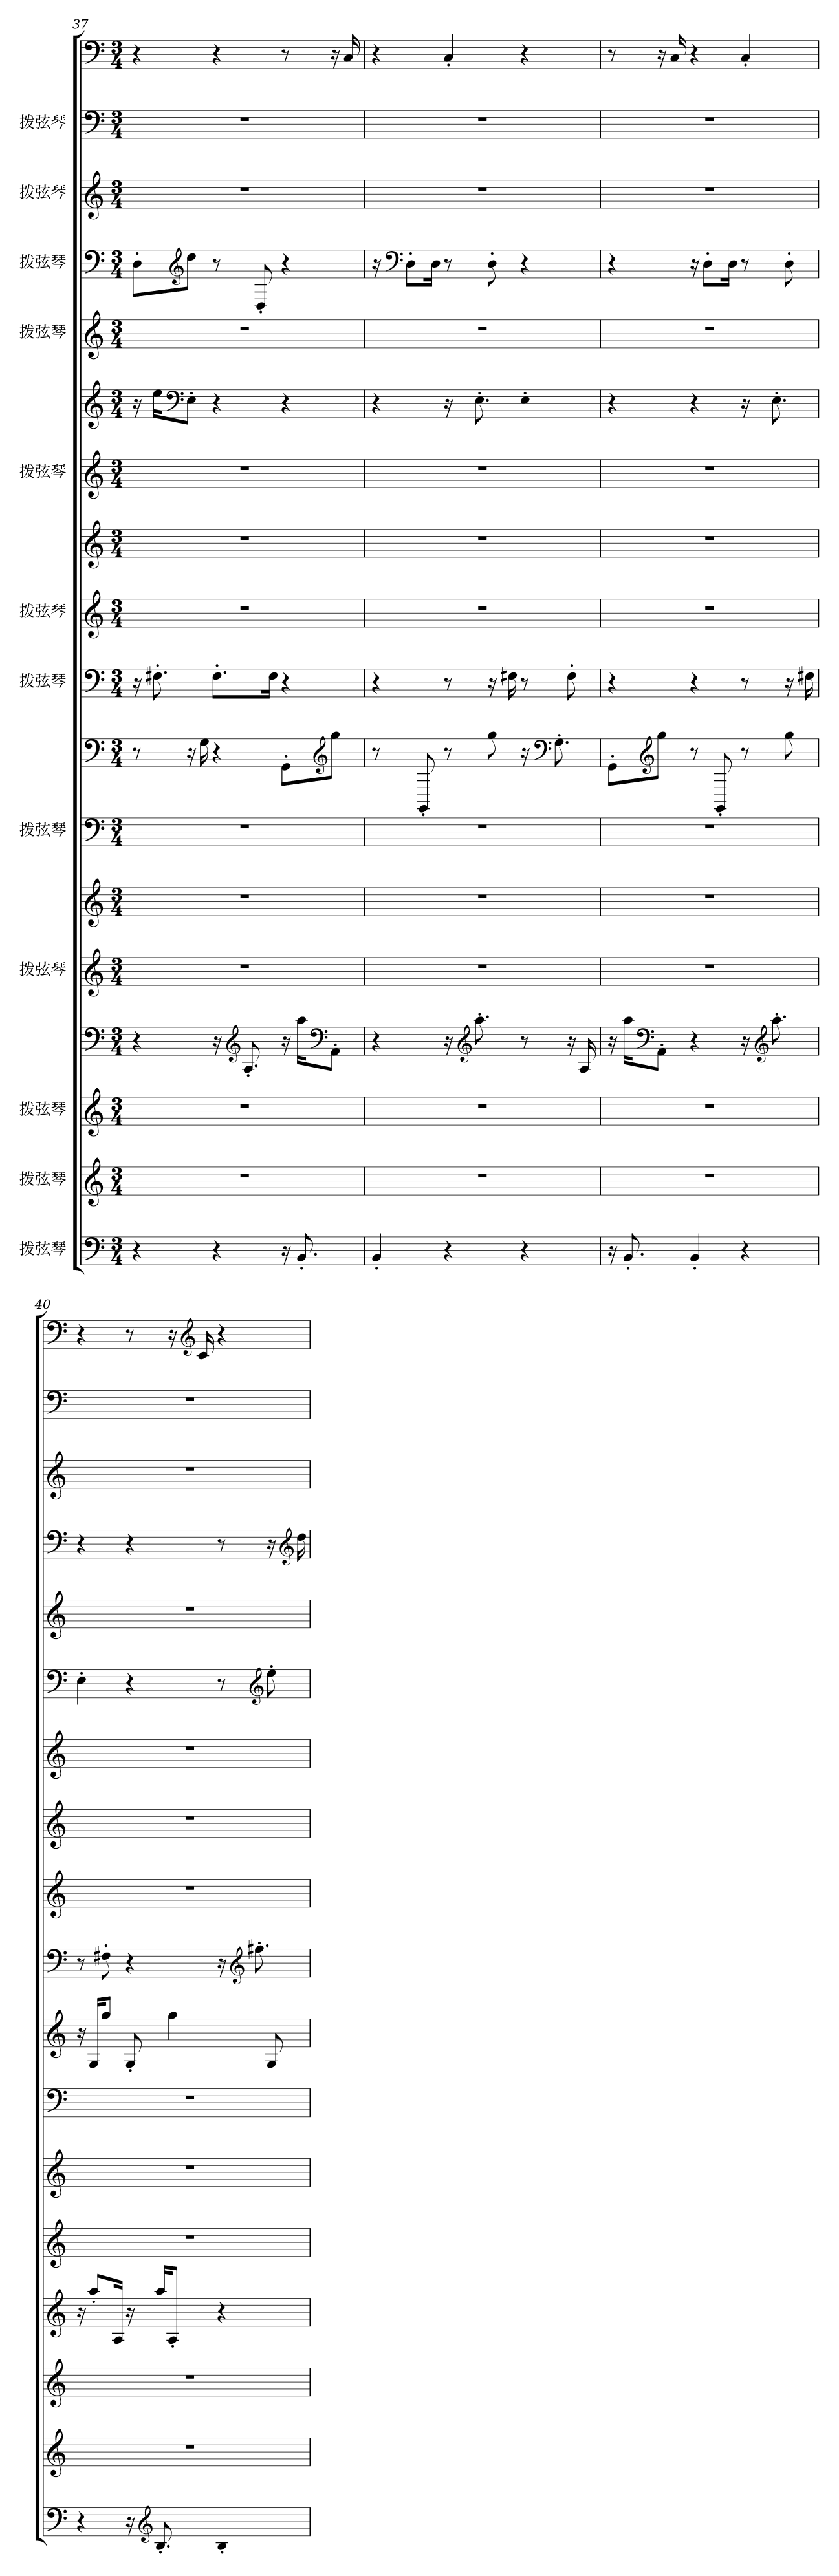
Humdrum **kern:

**kern	**kern	**kern	**kern	**kern	**kern	**kern	**kern	**kern	**kern	**kern	**kern	**kern	**kern	**kern	**kern	**kern	**kern
*part12	*part11	*part10	*part10	*part9	*part9	*part8	*part8	*part7	*part6	*part6	*part5	*part5	*part4	*part3	*part2	*part1	*part1
*staff18	*staff17	*staff16	*staff15	*staff14	*staff13	*staff12	*staff11	*staff10	*staff9	*staff8	*staff7	*staff6	*staff5	*staff4	*staff3	*staff2	*staff1
*I"拨弦琴	*I"拨弦琴	*I"拨弦琴	*	*I"拨弦琴	*	*I"拨弦琴	*	*I"拨弦琴	*I"拨弦琴	*	*I"拨弦琴	*	*I"拨弦琴	*I"拨弦琴	*I"拨弦琴	*I"拨弦琴	*
!!LO:PB:g=z
*clefF4	*clefG2	*clefG2	*clefF4	*clefG2	*clefG2	*clefF4	*clefF4	*clefF4	*clefG2	*clefG2	*clefG2	*clefG2	*clefG2	*clefF4	*clefG2	*clefF4	*clefF4
*k[]	*k[]	*k[]	*k[]	*k[]	*k[]	*k[]	*k[]	*k[]	*k[]	*k[]	*k[]	*k[]	*k[]	*k[]	*k[]	*k[]	*k[]
*M3/4	*M3/4	*M3/4	*M3/4	*M3/4	*M3/4	*M3/4	*M3/4	*M3/4	*M3/4	*M3/4	*M3/4	*M3/4	*M3/4	*M3/4	*M3/4	*M3/4	*M3/4
=37	=37	=37	=37	=37	=37	=37	=37	=37	=37	=37	=37	=37	=37	=37	=37	=37	=37
4r	2.r	2.r	4r	2.r	2.r	2.r	8r	16r	2.r	2.r	2.r	16r	2.r	8D'\L	2.r	2.r	4r
.	.	.	.	.	.	.	.	8.F#X'\	.	.	.	16ee\KL	.	.	.	.	.
*	*	*	*	*	*	*	*	*	*	*	*	*clefF4	*	*clefG2	*	*	*
.	.	.	.	.	.	.	16r	.	.	.	.	8E'\J	.	8dd\J	.	.	.
.	.	.	.	.	.	.	16G\	.	.	.	.	.	.	.	.	.	.
4r	.	.	16r	.	.	.	4r	8.F#'\L	.	.	.	4r	.	8r	.	.	4r
*	*	*	*clefG2	*	*	*	*	*	*	*	*	*	*	*	*	*	*
.	.	.	8.A'/	.	.	.	.	.	.	.	.	.	.	.	.	.	.
.	.	.	.	.	.	.	.	.	.	.	.	.	.	8D'/	.	.	.
.	.	.	.	.	.	.	.	16F#\Jk	.	.	.	.	.	.	.	.	.
16r	.	.	16r	.	.	.	8GG'\L	4r	.	.	.	4r	.	4r	.	.	8r
8.BB'/	.	.	16aa\KL	.	.	.	.	.	.	.	.	.	.	.	.	.	.
*	*	*	*clefF4	*	*	*	*clefG2	*	*	*	*	*	*	*	*	*	*
.	.	.	8AA'\J	.	.	.	8gg\J	.	.	.	.	.	.	.	.	.	16r
.	.	.	.	.	.	.	.	.	.	.	.	.	.	.	.	.	16C/
=38	=38	=38	=38	=38	=38	=38	=38	=38	=38	=38	=38	=38	=38	=38	=38	=38	=38
4BB'/	2.r	2.r	4r	2.r	2.r	2.r	8r	4r	2.r	2.r	2.r	4r	2.r	16r	2.r	2.r	4r
*	*	*	*	*	*	*	*	*	*	*	*	*	*	*clefF4	*	*	*
.	.	.	.	.	.	.	.	.	.	.	.	.	.	8D'\L	.	.	.
.	.	.	.	.	.	.	8GG'/	.	.	.	.	.	.	.	.	.	.
.	.	.	.	.	.	.	.	.	.	.	.	.	.	16D\Jk	.	.	.
4r	.	.	16r	.	.	.	8r	8r	.	.	.	16r	.	8r	.	.	4C'/
*	*	*	*clefG2	*	*	*	*	*	*	*	*	*	*	*	*	*	*
.	.	.	8.aa'\	.	.	.	.	.	.	.	.	8.E'\	.	.	.	.	.
.	.	.	.	.	.	.	8gg\	16r	.	.	.	.	.	8D'\	.	.	.
.	.	.	.	.	.	.	.	16F#X\	.	.	.	.	.	.	.	.	.
4r	.	.	8r	.	.	.	16r	8r	.	.	.	4E'\	.	4r	.	.	4r
*	*	*	*	*	*	*	*clefF4	*	*	*	*	*	*	*	*	*	*
.	.	.	.	.	.	.	8.G'\	.	.	.	.	.	.	.	.	.	.
.	.	.	16r	.	.	.	.	8F#'\	.	.	.	.	.	.	.	.	.
.	.	.	16A/	.	.	.	.	.	.	.	.	.	.	.	.	.	.
!!LO:PB:g=z
=39	=39	=39	=39	=39	=39	=39	=39	=39	=39	=39	=39	=39	=39	=39	=39	=39	=39
16r	2.r	2.r	16r	2.r	2.r	2.r	8GG'\L	4r	2.r	2.r	2.r	4r	2.r	4r	2.r	2.r	8r
8.BB'/	.	.	16aa\KL	.	.	.	.	.	.	.	.	.	.	.	.	.	.
*	*	*	*clefF4	*	*	*	*clefG2	*	*	*	*	*	*	*	*	*	*
.	.	.	8AA'\J	.	.	.	8gg\J	.	.	.	.	.	.	.	.	.	16r
.	.	.	.	.	.	.	.	.	.	.	.	.	.	.	.	.	16C/
4BB'/	.	.	4r	.	.	.	8r	4r	.	.	.	4r	.	16r	.	.	4r
.	.	.	.	.	.	.	.	.	.	.	.	.	.	8D'\L	.	.	.
.	.	.	.	.	.	.	8GG'/	.	.	.	.	.	.	.	.	.	.
.	.	.	.	.	.	.	.	.	.	.	.	.	.	16D\Jk	.	.	.
4r	.	.	16r	.	.	.	8r	8r	.	.	.	16r	.	8r	.	.	4C'/
*	*	*	*clefG2	*	*	*	*	*	*	*	*	*	*	*	*	*	*
.	.	.	8.aa'\	.	.	.	.	.	.	.	.	8.E'\	.	.	.	.	.
.	.	.	.	.	.	.	8gg\	16r	.	.	.	.	.	8D'\	.	.	.
.	.	.	.	.	.	.	.	16F#X\	.	.	.	.	.	.	.	.	.
=40	=40	=40	=40	=40	=40	=40	=40	=40	=40	=40	=40	=40	=40	=40	=40	=40	=40
4r	2.r	2.r	16r	2.r	2.r	2.r	16r	8r	2.r	2.r	2.r	4E'\	2.r	4r	2.r	2.r	4r
.	.	.	8aa'/L	.	.	.	16G/KL	.	.	.	.	.	.	.	.	.	.
.	.	.	.	.	.	.	8gg/J	8F#X'\	.	.	.	.	.	.	.	.	.
.	.	.	16A/Jk	.	.	.	.	.	.	.	.	.	.	.	.	.	.
16r	.	.	16r	.	.	.	8G'/	4r	.	.	.	4r	.	4r	.	.	8r
*clefG2	*	*	*	*	*	*	*	*	*	*	*	*	*	*	*	*	*
8.B'/	.	.	16aa/KL	.	.	.	.	.	.	.	.	.	.	.	.	.	.
.	.	.	8A'/J	.	.	.	4gg\	.	.	.	.	.	.	.	.	.	16r
*	*	*	*	*	*	*	*	*	*	*	*	*	*	*	*	*	*clefG2
.	.	.	.	.	.	.	.	.	.	.	.	.	.	.	.	.	16c/
4B'/	.	.	4r	.	.	.	.	16r	.	.	.	8r	.	8r	.	.	4r
*	*	*	*	*	*	*	*	*clefG2	*	*	*	*	*	*	*	*	*
.	.	.	.	.	.	.	.	8.ff#X'\	.	.	.	.	.	.	.	.	.
*	*	*	*	*	*	*	*	*	*	*	*	*clefG2	*	*	*	*	*
.	.	.	.	.	.	.	8G/	.	.	.	.	8ee'\	.	16r	.	.	.
*	*	*	*	*	*	*	*	*	*	*	*	*	*	*clefG2	*	*	*
.	.	.	.	.	.	.	.	.	.	.	.	.	.	16dd\	.	.	.
=	=	=	=	=	=	=	=	=	=	=	=	=	=	=	=	=	=
*-	*-	*-	*-	*-	*-	*-	*-	*-	*-	*-	*-	*-	*-	*-	*-	*-	*-
